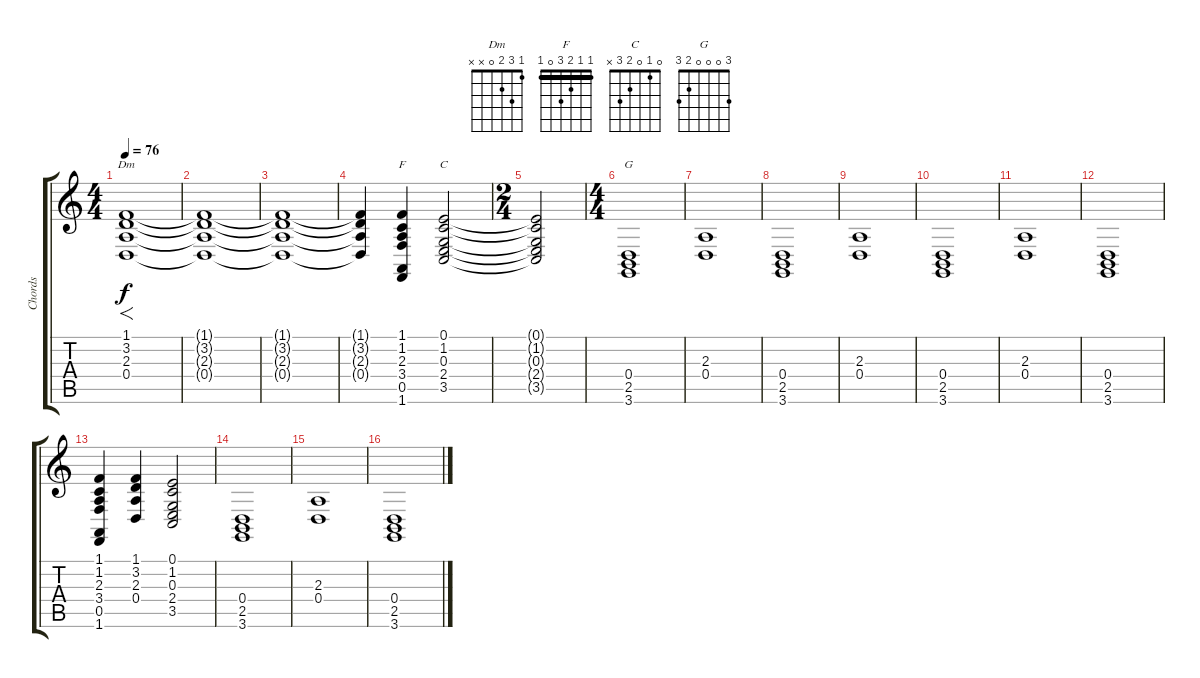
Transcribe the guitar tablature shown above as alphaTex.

\track ("Chords" "Chords") {instrument pad8sweep}
\staff {score tabs}
\tuning (E4 B3 G3 D3 A2 E2) {hide}
\chord ("Dm" 1 3 2 0 x x)
\chord ("F" 1 1 2 3 0 1) {barre 1}
\chord ("C" 0 1 0 2 3 x)
\chord ("G" 3 0 0 0 2 3)
\ts (4 4)
\tempo 76
\clef g2
\ks c
(1.1 3.2 2.3 0.4).1{f ch "Dm" dy f instrument pad8sweep} |
(1.1{t} 3.2{t} 2.3{t} 0.4{t}).1 |
(1.1{t} 3.2{t} 2.3{t} 0.4{t}).1 |
(1.1{t} 3.2{t} 2.3{t} 0.4{t}).4 (1.1 1.2 2.3 3.4 0.5 1.6).4{ch "F"} (0.1 1.2 0.3 2.4 3.5).2{ch "C"} |
\ts (2 4)
(0.1{t} 1.2{t} 0.3{t} 2.4{t} 3.5{t}).2 |
\ts (4 4)
(0.4 2.5 3.6).1{ch "G"} |
(2.3 0.4).1 |
(0.4 2.5 3.6).1 |
(2.3 0.4).1 |
(0.4 2.5 3.6).1 |
(2.3 0.4).1 |
(0.4 2.5 3.6).1 |
(1.1 1.2 2.3 3.4 0.5 1.6).4 (1.1 3.2 2.3 0.4).4 (0.1 1.2 0.3 2.4 3.5).2 |
(0.4 2.5 3.6).1 |
(2.3 0.4).1 |
(0.4 2.5 3.6).1
